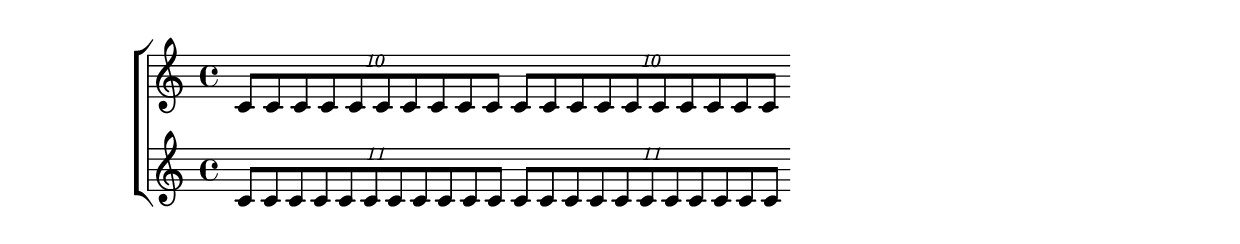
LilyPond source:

\version "2.1.22"
\header{
texidoc = "Concurrent tuplets should be spaced equidistantly on
all staffs.

Note that this only spaces correctly (exactly) when raggedright
is. For non-raggedright, it still shows a bug: uneven spacing. 
"  }



multipart = \notes \relative c'{ 
    \context StaffGroup << 
                \new Staff  \context Voice { 
                   \times 2/10 {  c8[ c c c c c c c c c] } 
                   \times 2/10 {  c[  c c c c c c c c c] } 
		}
                \new Staff  \context Voice { 
                   \times 2/11 {  c8[ c c c c c c c c c c] } 
                   \times 2/11 {  c[  c c c c c c c c c c] } 
                }
            >>
	}
    
\score{
    \notes { 
	\multipart 
    }

%    \paper { raggedright = ##t }

}


